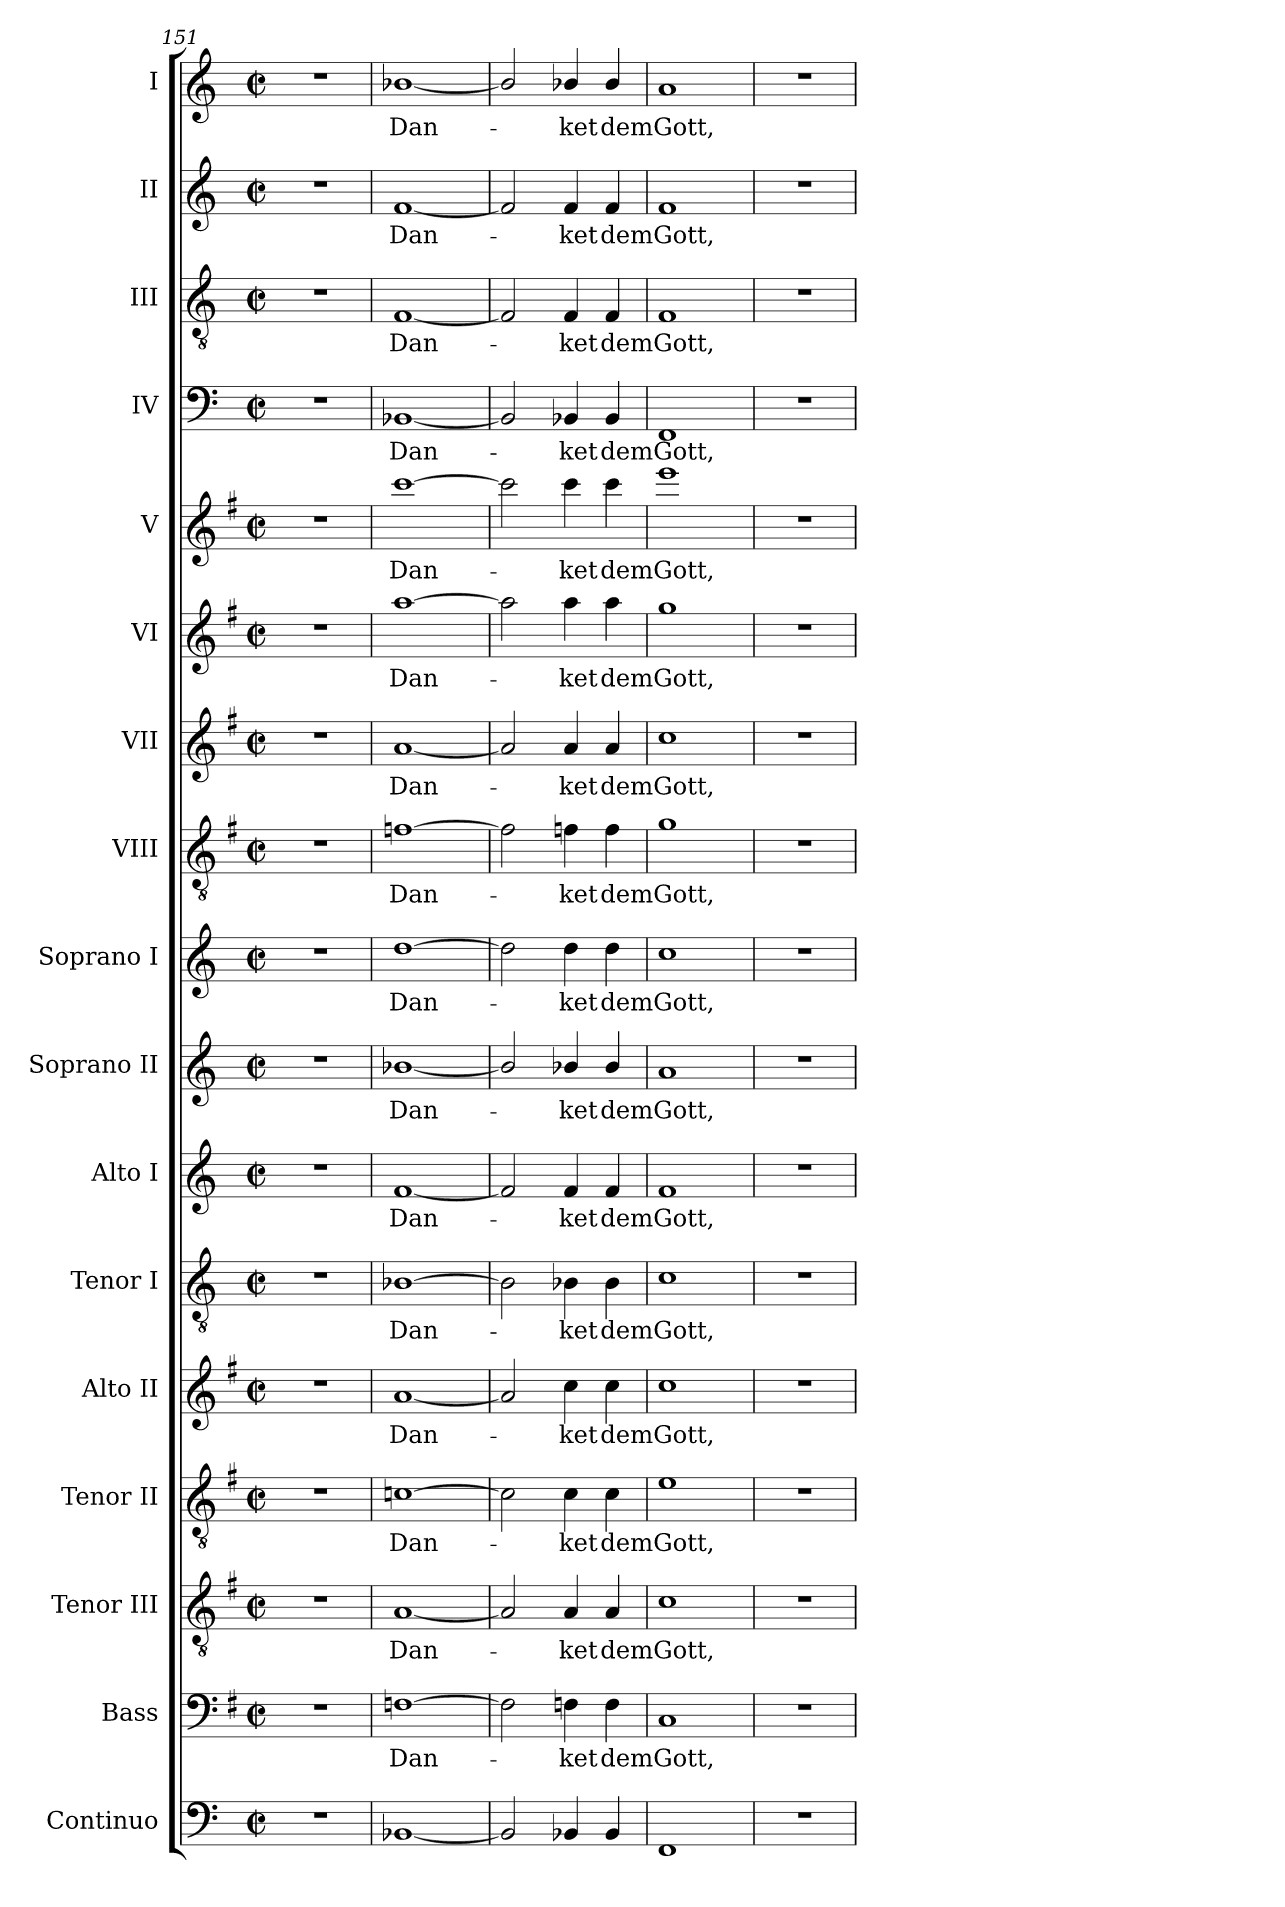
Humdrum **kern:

**kern	**kern	**text	**kern	**text	**kern	**text	**kern	**text	**kern	**text	**kern	**text	**kern	**text	**kern	**text	**kern	**text	**kern	**text	**kern	**text	**kern	**text	**kern	**text	**kern	**text	**kern	**text	**kern	**text
*part17	*part16	*part16	*part15	*part15	*part14	*part14	*part13	*part13	*part12	*part12	*part11	*part11	*part10	*part10	*part9	*part9	*part8	*part8	*part7	*part7	*part6	*part6	*part5	*part5	*part4	*part4	*part3	*part3	*part2	*part2	*part1	*part1
*staff17	*staff16	*staff16	*staff15	*staff15	*staff14	*staff14	*staff13	*staff13	*staff12	*staff12	*staff11	*staff11	*staff10	*staff10	*staff9	*staff9	*staff8	*staff8	*staff7	*staff7	*staff6	*staff6	*staff5	*staff5	*staff4	*staff4	*staff3	*staff3	*staff2	*staff2	*staff1	*staff1
*I"Continuo	*I"Bass	*	*I"Tenor III	*	*I"Tenor II	*	*I"Alto II	*	*I"Tenor I	*	*I"Alto I	*	*I"Soprano II	*	*I"Soprano I	*	*I"VIII	*	*I"VII	*	*I"VI	*	*I"V	*	*I"IV	*	*I"III	*	*I"II	*	*I"I	*
*	*I'B	*	*I'T	*	*I'T	*	*I'A	*	*I'T	*	*I'A	*	*I'S	*	*I'S	*	*I'VIII	*	*I'VII	*	*I'VI	*	*I'V	*	*I'IV	*	*I'III	*	*I'II	*	*I'I	*
*clefF4	*clefF4	*	*clefGv2	*	*clefGv2	*	*clefG2	*	*clefGv2	*	*clefG2	*	*clefG2	*	*clefG2	*	*clefGv2	*	*clefG2	*	*clefG2	*	*clefG2	*	*clefF4	*	*clefGv2	*	*clefG2	*	*clefG2	*
*	*ITrd4c7	*	*ITrd4c7	*	*ITrd4c7	*	*ITrd4c7	*	*	*	*	*	*	*	*	*	*ITrd4c7	*	*ITrd4c7	*	*ITrd4c7	*	*ITrd4c7	*	*	*	*	*	*	*	*	*
*k[]	*k[]	*	*k[]	*	*k[]	*	*k[]	*	*k[]	*	*k[]	*	*k[]	*	*k[]	*	*k[]	*	*k[]	*	*k[]	*	*k[]	*	*k[]	*	*k[]	*	*k[]	*	*k[]	*
*C:	*C:	*	*C:	*	*C:	*	*C:	*	*C:	*	*C:	*	*C:	*	*C:	*	*C:	*	*C:	*	*C:	*	*C:	*	*C:	*	*C:	*	*C:	*	*C:	*
*M2/2	*M2/2	*	*M2/2	*	*M2/2	*	*M2/2	*	*M2/2	*	*M2/2	*	*M2/2	*	*M2/2	*	*M2/2	*	*M2/2	*	*M2/2	*	*M2/2	*	*M2/2	*	*M2/2	*	*M2/2	*	*M2/2	*
*met(c|)	*met(c|)	*	*met(c|)	*	*met(c|)	*	*met(c|)	*	*met(c|)	*	*met(c|)	*	*met(c|)	*	*met(c|)	*	*met(c|)	*	*met(c|)	*	*met(c|)	*	*met(c|)	*	*met(c|)	*	*met(c|)	*	*met(c|)	*	*met(c|)	*
=151	=151	=151	=151	=151	=151	=151	=151	=151	=151	=151	=151	=151	=151	=151	=151	=151	=151	=151	=151	=151	=151	=151	=151	=151	=151	=151	=151	=151	=151	=151	=151	=151
1r	1r	.	1r	.	1r	.	1r	.	1r	.	1r	.	1r	.	1r	.	1r	.	1r	.	1r	.	1r	.	1r	.	1r	.	1r	.	1r	.
=152	=152	=152	=152	=152	=152	=152	=152	=152	=152	=152	=152	=152	=152	=152	=152	=152	=152	=152	=152	=152	=152	=152	=152	=152	=152	=152	=152	=152	=152	=152	=152	=152
!	!	!LO:LY:b	!	!LO:LY:b	!	!LO:LY:b	!	!LO:LY:b	!	!LO:LY:b	!	!LO:LY:b	!	!LO:LY:b	!	!LO:LY:b	!	!LO:LY:b	!	!LO:LY:b	!	!LO:LY:b	!	!LO:LY:b	!	!LO:LY:b	!	!LO:LY:b	!	!LO:LY:b	!	!LO:LY:b
[1BB-X	[1BB-X	Dan-	[1D	Dan-	[1Fn	Dan-	[1d	Dan-	[1B-X	Dan-	[1f	Dan-	[1b-X/	Dan-	[1dd	Dan-	[1B-X	Dan-	[1d	Dan-	[1dd	Dan-	[1ff	Dan-	[1BB-X	Dan-	[1F	Dan-	[1f	Dan-	[1b-X/	Dan-
=153	=153	=153	=153	=153	=153	=153	=153	=153	=153	=153	=153	=153	=153	=153	=153	=153	=153	=153	=153	=153	=153	=153	=153	=153	=153	=153	=153	=153	=153	=153	=153	=153
2BB-]	2BB-]	.	2D]	.	2F]	.	2d]	.	2B-]	.	2f]	.	2b-/]	.	2dd]	.	2B-]	.	2d]	.	2dd]	.	2ff]	.	2BB-]	.	2F]	.	2f]	.	2b-/]	.
!	!	!LO:LY:b	!	!LO:LY:b	!	!LO:LY:b	!	!LO:LY:b	!	!LO:LY:b	!	!LO:LY:b	!	!LO:LY:b	!	!LO:LY:b	!	!LO:LY:b	!	!LO:LY:b	!	!LO:LY:b	!	!LO:LY:b	!	!LO:LY:b	!	!LO:LY:b	!	!LO:LY:b	!	!LO:LY:b
4BB-	4BB-	ket	4D	ket	4F	ket	4f	ket	4B-	ket	4f	ket	4b-/	ket	4dd	ket	4B-	ket	4d	ket	4dd\	ket	4ff	ket	4BB-	ket	4F	ket	4f	ket	4b-/	ket
!	!	!LO:LY:b	!	!LO:LY:b	!	!LO:LY:b	!	!LO:LY:b	!	!LO:LY:b	!	!LO:LY:b	!	!LO:LY:b	!	!LO:LY:b	!	!LO:LY:b	!	!LO:LY:b	!	!LO:LY:b	!	!LO:LY:b	!	!LO:LY:b	!	!LO:LY:b	!	!LO:LY:b	!	!LO:LY:b
4BB-	4BB-	dem	4D	dem	4F	dem	4f	dem	4B-	dem	4f	dem	4b-/	dem	4dd	dem	4B-	dem	4d	dem	4dd\	dem	4ff	dem	4BB-	dem	4F	dem	4f	dem	4b-/	dem
=154	=154	=154	=154	=154	=154	=154	=154	=154	=154	=154	=154	=154	=154	=154	=154	=154	=154	=154	=154	=154	=154	=154	=154	=154	=154	=154	=154	=154	=154	=154	=154	=154
!	!	!LO:LY:b	!	!LO:LY:b	!	!LO:LY:b	!	!LO:LY:b	!	!LO:LY:b	!	!LO:LY:b	!	!LO:LY:b	!	!LO:LY:b	!	!LO:LY:b	!	!LO:LY:b	!	!LO:LY:b	!	!LO:LY:b	!	!LO:LY:b	!	!LO:LY:b	!	!LO:LY:b	!	!LO:LY:b
1FF	1FF	Gott,	1F	Gott,	1A	Gott,	1f	Gott,	1c	Gott,	1f	Gott,	1a	Gott,	1cc	Gott,	1c	Gott,	1f	Gott,	1cc	Gott,	1aa	Gott,	1FF	Gott,	1F	Gott,	1f	Gott,	1a	Gott,
=155	=155	=155	=155	=155	=155	=155	=155	=155	=155	=155	=155	=155	=155	=155	=155	=155	=155	=155	=155	=155	=155	=155	=155	=155	=155	=155	=155	=155	=155	=155	=155	=155
1r	1r	.	1r	.	1r	.	1r	.	1r	.	1r	.	1r	.	1r	.	1r	.	1r	.	1r	.	1r	.	1r	.	1r	.	1r	.	1r	.
=	=	=	=	=	=	=	=	=	=	=	=	=	=	=	=	=	=	=	=	=	=	=	=	=	=	=	=	=	=	=	=	=
*-	*-	*-	*-	*-	*-	*-	*-	*-	*-	*-	*-	*-	*-	*-	*-	*-	*-	*-	*-	*-	*-	*-	*-	*-	*-	*-	*-	*-	*-	*-	*-	*-
